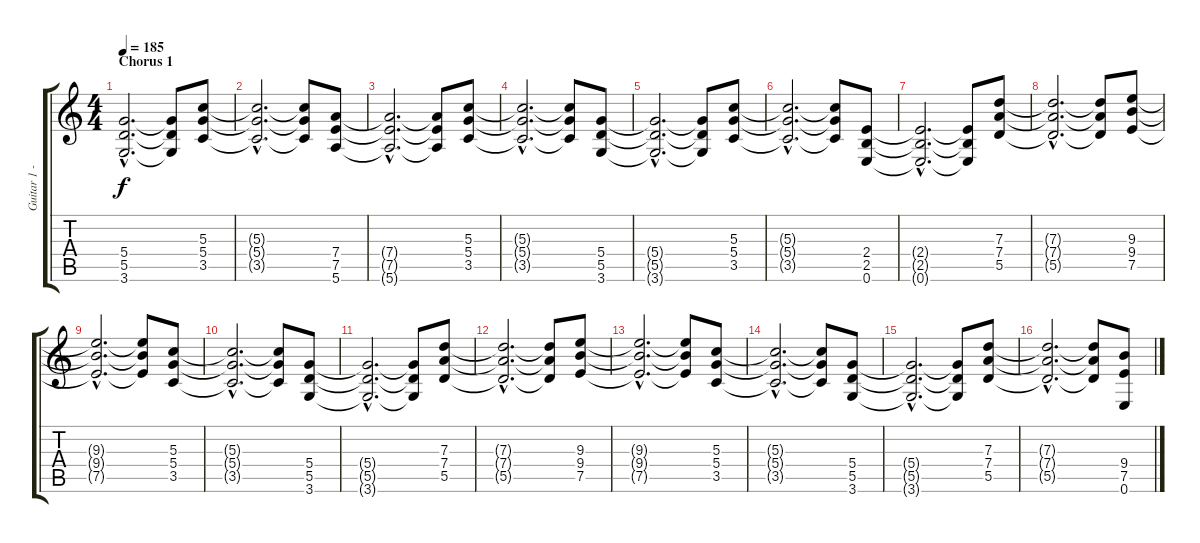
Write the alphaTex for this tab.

\track ("Guitar 1 - Murray" "Guitar 1 -") {instrument distortionguitar}
\staff {score tabs}
\tuning (E4 B3 G3 D3 A2 E2) {hide}
\ts (4 4)
\section ("" "Chorus 1")
\tempo 185
\clef g2
\ks c
(5.4{hac t} 5.5{hac t} 3.6{hac t}).2{d dy f} (5.4{t} 5.5{t} 3.6{t}).8 (5.3 5.4 3.5).8 |
(5.3{hac t} 5.4{hac t} 3.5{hac t}).2{d} (5.3{t} 5.4{t} 3.5{t}).8 (7.4 7.5 5.6).8 |
(7.4{hac t} 7.5{hac t} 5.6{hac t}).2{d} (7.4{t} 7.5{t} 5.6{t}).8 (5.3 5.4 3.5).8 |
(5.3{hac t} 5.4{hac t} 3.5{hac t}).2{d} (5.3{t} 5.4{t} 3.5{t}).8 (5.4 5.5 3.6).8 |
(5.4{hac t} 5.5{hac t} 3.6{hac t}).2{d} (5.4{t} 5.5{t} 3.6{t}).8 (5.3 5.4 3.5).8 |
(5.3{hac t} 5.4{hac t} 3.5{hac t}).2{d} (5.3{t} 5.4{t} 3.5{t}).8 (2.4 2.5 0.6).8 |
(2.4{hac t} 2.5{hac t} 0.6{hac t}).2{d} (2.4{t} 2.5{t} 0.6{t}).8 (7.3 7.4 5.5).8 |
(7.3{hac t} 7.4{hac t} 5.5{hac t}).2{d} (7.3{t} 7.4{t} 5.5{t}).8 (9.3 9.4 7.5).8 |
\section ("" "")
(9.3{hac t} 9.4{hac t} 7.5{hac t}).2{d} (9.3{t} 9.4{t} 7.5{t}).8 (5.3 5.4 3.5).8 |
(5.3{hac t} 5.4{hac t} 3.5{hac t}).2{d} (5.3{t} 5.4{t} 3.5{t}).8 (5.4 5.5 3.6).8 |
(5.4{hac t} 5.5{hac t} 3.6{hac t}).2{d} (5.4{t} 5.5{t} 3.6{t}).8 (7.3 7.4 5.5).8 |
(7.3{hac t} 7.4{hac t} 5.5{hac t}).2{d} (7.3{t} 7.4{t} 5.5{t}).8 (9.3 9.4 7.5).8 |
(9.3{hac t} 9.4{hac t} 7.5{hac t}).2{d} (9.3{t} 9.4{t} 7.5{t}).8 (5.3 5.4 3.5).8 |
(5.3{hac t} 5.4{hac t} 3.5{hac t}).2{d} (5.3{t} 5.4{t} 3.5{t}).8 (5.4 5.5 3.6).8 |
(5.4{hac t} 5.5{hac t} 3.6{hac t}).2{d} (5.4{t} 5.5{t} 3.6{t}).8 (7.3 7.4 5.5).8 |
(7.3{hac t} 7.4{hac t} 5.5{hac t}).2{d} (7.3{t} 7.4{t} 5.5{t}).8 (9.4 7.5 0.6).8
